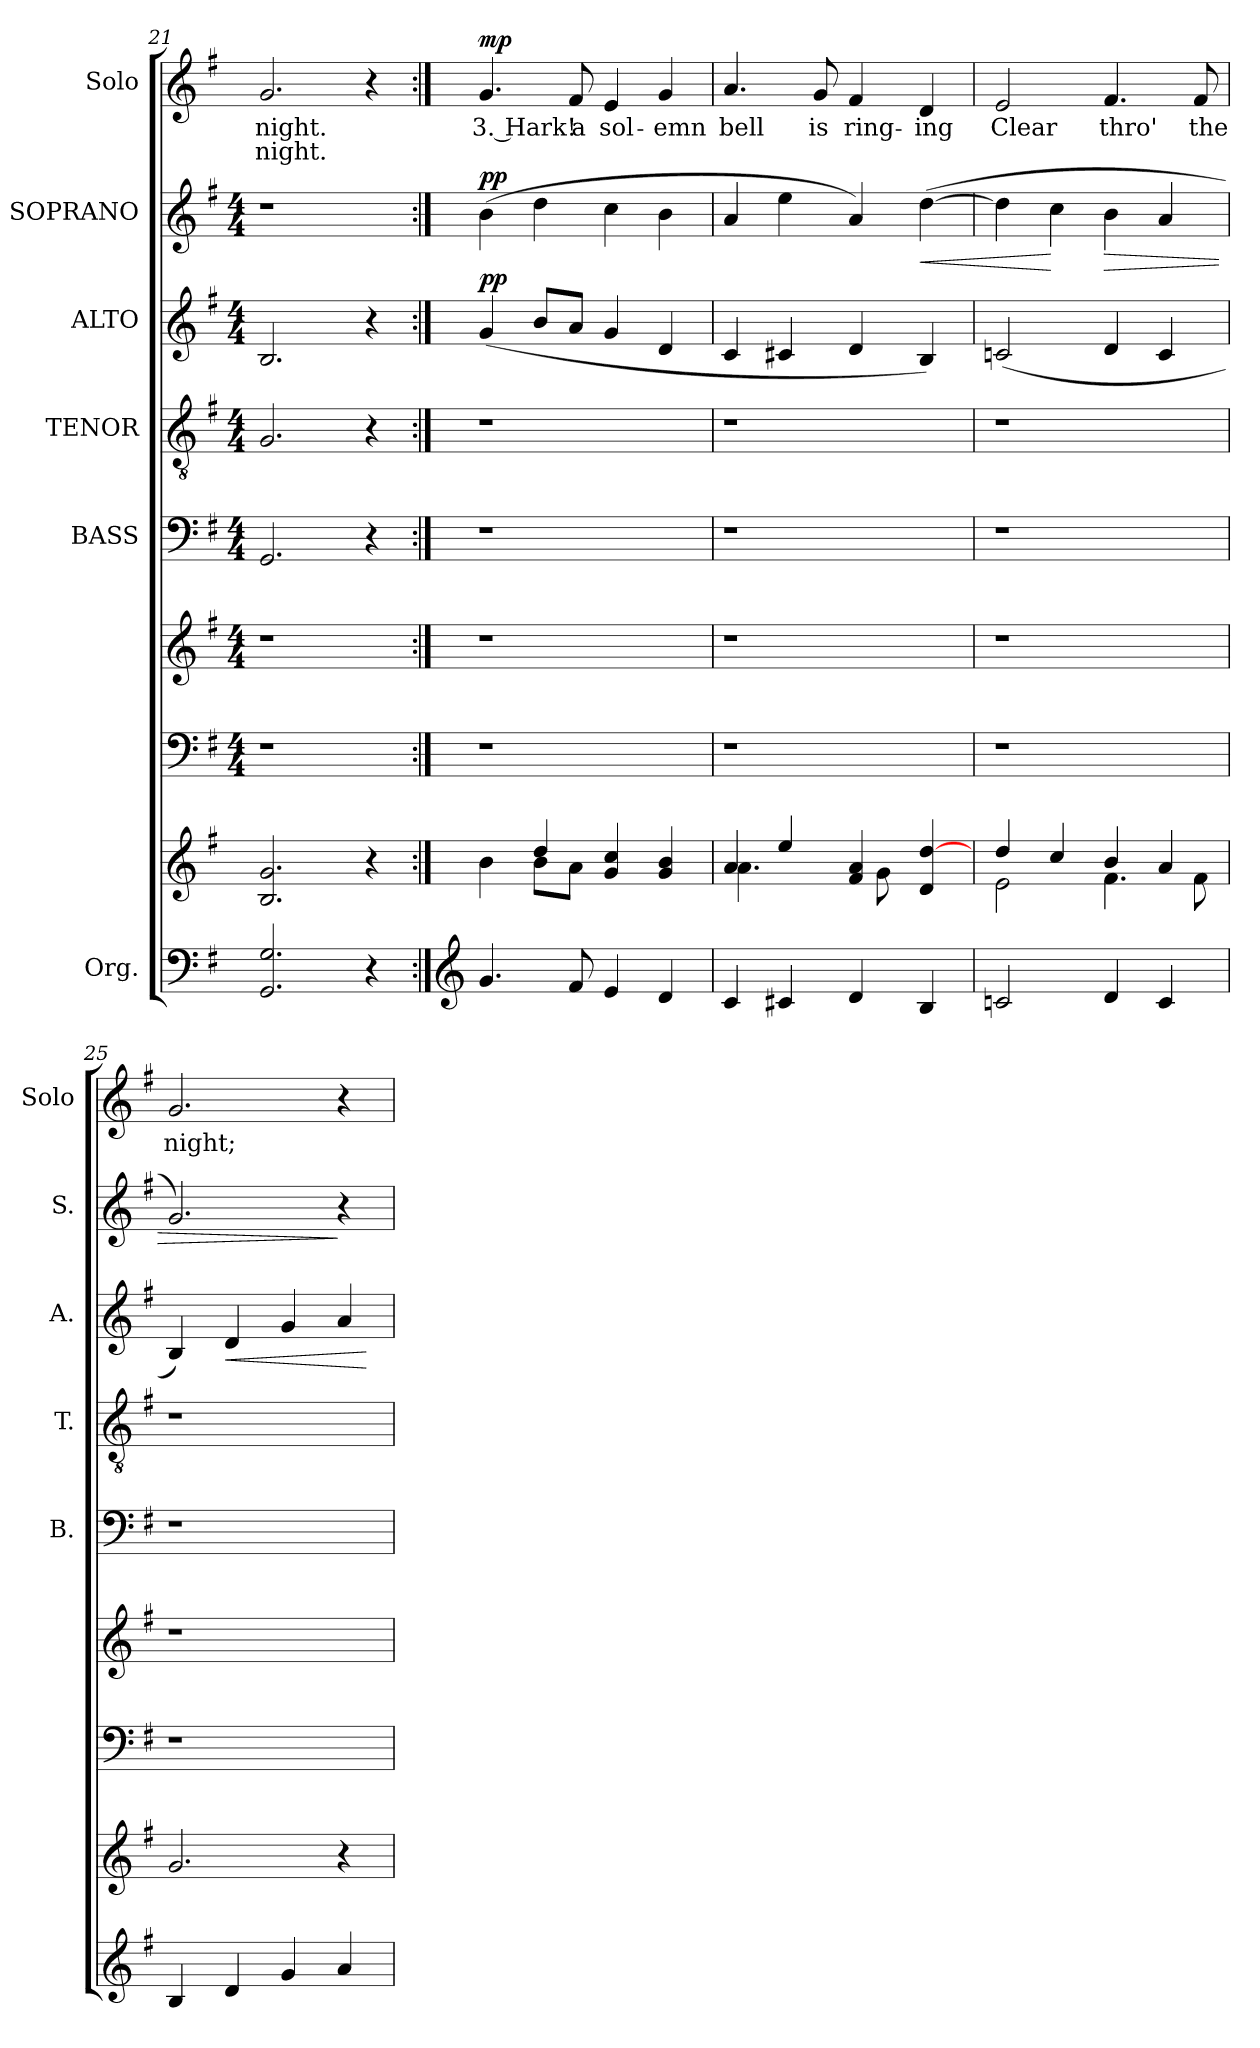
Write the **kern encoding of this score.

**kern	**kern	**kern	**kern	**kern	**kern	**kern	**dynam	**kern	**dynam	**kern	**text	**text	**dynam
*part8	*part8	*part7	*part6	*part5	*part4	*part3	*part3	*part2	*part2	*part1	*part1	*part1	*part1
*staff9	*staff8	*staff7	*staff6	*staff5	*staff4	*staff3	*staff3	*staff2	*staff2	*staff1	*staff1	*staff1	*staff1
*I"Org.	*	*	*	*I"BASS	*I"TENOR	*I"ALTO	*	*I"SOPRANO	*	*I"Solo	*	*	*
*	*	*	*	*I'B.	*I'T.	*I'A.	*	*I'S.	*	*I'Solo	*	*	*
*clefF4	*clefG2	*clefF4	*clefG2	*clefF4	*clefGv2	*clefG2	*	*clefG2	*	*clefG2	*	*	*
*	*	*	*	*ITrd7c12	*	*	*	*	*	*	*	*	*
*k[f#]	*k[f#]	*k[f#]	*k[f#]	*k[f#]	*k[f#]	*k[f#]	*	*k[f#]	*	*k[f#]	*	*	*
*G:	*G:	*G:	*G:	*G:	*G:	*G:	*	*G:	*	*G:	*	*	*
*	*	*M4/4	*M4/4	*M4/4	*M4/4	*M4/4	*	*M4/4	*	*	*	*	*
=21	=21	=21	=21	=21	=21	=21	=21	=21	=21	=21	=21	=21	=21
!	!	!	!	!	!	!	!	!	!	!	!LO:LY:b	!LO:LY:b	!
2.GG/ 2.G/	2.B/ 2.g/	1r	1r	2.GGG/	2.G/	2.B/	.	1r	.	2.g/	night.	night.	.
4r	4r	.	.	4r	4r	4r	.	.	.	4r	.	.	.
!!LO:PB:g=z
=22:|!	=22:|!	=22:|!	=22:|!	=22:|!	=22:|!	=22:|!	=22:|!	=22:|!	=22:|!	=22:|!	=22:|!	=22:|!	=22:|!
*clefG2	*	*	*	*	*	*	*	*	*	*	*	*	*
*	*^	*	*	*	*	*	*	*	*	*	*	*	*
!	!	!	!	!	!	!	!	!LO:DY:a	!	!LO:DY:a	!	!LO:LY:b:rj	!	!LO:DY:a
4.g/	4ryy	4b\	1r	1r	1r	1r	(<4g/	pp	(>4b\	pp	4.g/	3. Hark!	.	mp
.	4dd/	8b\L	.	.	.	.	8b/L	.	4dd\	.	.	.	.	.
!	!	!	!	!	!	!	!	!	!	!	!	!LO:LY:b	!	!
8f#/	.	8a\J	.	.	.	.	8a/J	.	.	.	8f#/	a	.	.
!	!	!	!	!	!	!	!	!	!	!	!	!LO:LY:b	!	!
4e/	4g/ 4cc/	2ryy	.	.	.	.	4g/	.	4cc\	.	4e/	sol-	.	.
!	!	!	!	!	!	!	!	!	!	!	!	!LO:LY:b	!	!
4d/	4g/ 4b/	.	.	.	.	.	4d/	.	4b\	.	4g/	-emn	.	.
=23	=23	=23	=23	=23	=23	=23	=23	=23	=23	=23	=23	=23	=23	=23
!	!	!	!	!	!	!	!	!	!	!	!	!LO:LY:b	!	!
4c/	4a/	4.a\	1r	1r	1r	1r	4c/	.	4a/	.	4.a/	bell	.	.
4c#X/	4ee/	.	.	.	.	.	4c#X/	.	4ee\	.	.	.	.	.
!	!	!	!	!	!	!	!	!	!	!	!	!LO:LY:b	!	!
.	.	8ryy	.	.	.	.	.	.	.	.	8g/	is	.	.
!	!	!	!	!	!	!	!	!	!	!	!	!LO:LY:b	!	!
4d/	4f#/ 4a/	8g\	.	.	.	.	4d/	.	4a/)	.	4f#/	ring-	.	.
.	.	4.ryy	.	.	.	.	.	.	.	.	.	.	.	.
!	!	!	!	!	!	!	!	!	!	!LO:HP:b	!	!LO:LY:b	!	!
4B/	4d/ [>4dd/	.	.	.	.	.	4B/)	.	(>[>4dd\	<	4d/	-ing	.	.
=24	=24	=24	=24	=24	=24	=24	=24	=24	=24	=24	=24	=24	=24	=24
!	!	!	!	!	!	!	!	!	!	!	!	!LO:LY:b	!	!
2cn/	2e\	4dd/	1r	1r	1r	1r	(<2cn/	.	4dd\]	.	2e/	Clear	.	.
.	.	4cc/	.	.	.	.	.	.	4cc\	[	.	.	.	.
!	!	!	!	!	!	!	!	!	!	!LO:HP:b	!	!LO:LY:b	!	!
4d/	4b/	4.f#\	.	.	.	.	4d/	.	4b\	>	4.f#/	thro'	.	.
4c/	4a/	.	.	.	.	.	4c/	.	4a/	.	.	.	.	.
!	!	!	!	!	!	!	!	!	!	!	!	!LO:LY:b	!	!
.	.	8f#\	.	.	.	.	.	.	.	.	8f#/	the	.	.
=25	=25	=25	=25	=25	=25	=25	=25	=25	=25	=25	=25	=25	=25	=25
!	!	!	!	!	!	!	!	!	!	!	!	!LO:LY:b	!	!
*	*v	*v	*	*	*	*	*	*	*	*	*	*	*	*
4B/	2.g/	1r	1r	1r	1r	4B/)	.	2.g/)	.	2.g/	night;	.	.
!	!	!	!	!	!	!	!LO:HP:b	!	!	!	!	!	!
4d/	.	.	.	.	.	4d/	<	.	.	.	.	.	.
4g/	.	.	.	.	.	4g/	.	.	.	.	.	.	.
4a/	4r	.	.	.	.	4a/	.	4r	]	4r	.	.	.
.	.	.	.	.	.	.	[	.	.	.	.	.	.
=	=	=	=	=	=	=	=	=	=	=	=	=	=
*-	*-	*-	*-	*-	*-	*-	*-	*-	*-	*-	*-	*-	*-
